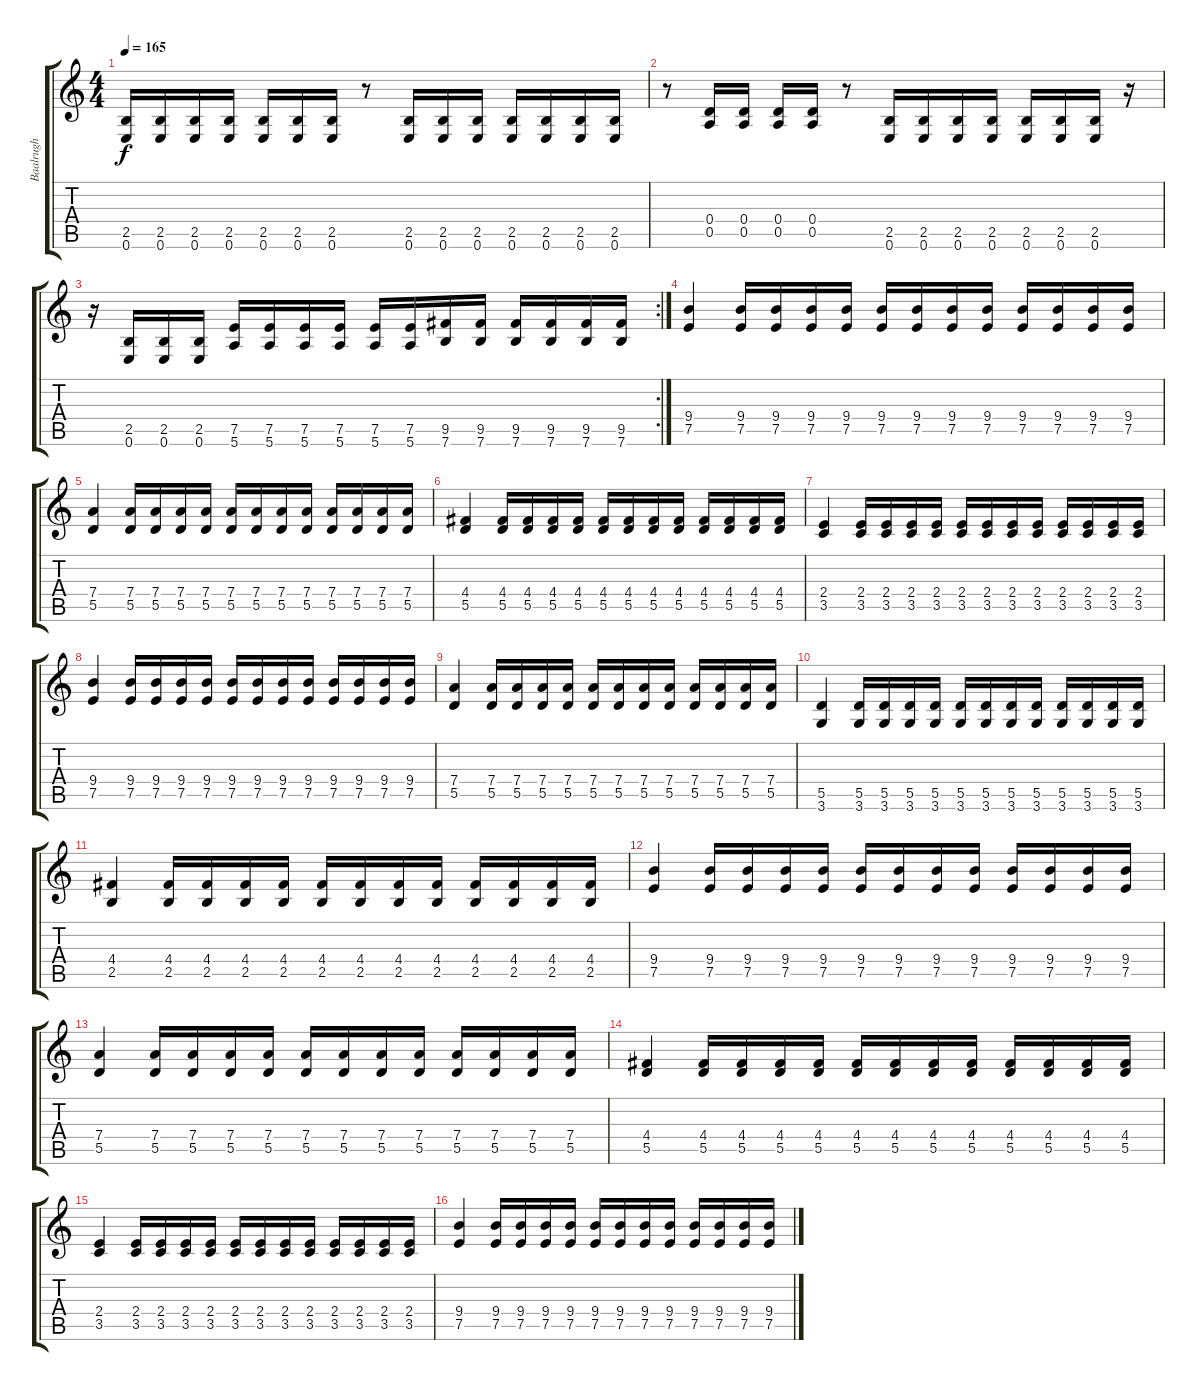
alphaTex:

\track ("Baalrugh" "Baalrugh") {instrument distortionguitar}
\staff {score tabs}
\tuning (E4 B3 G3 D3 A2 E2) {hide}
\ts (4 4)
\tempo 165
\clef g2
\ks c
(2.5 0.6).16{dy f} (2.5 0.6).16 (2.5 0.6).16 (2.5 0.6).16 (2.5 0.6).16 (2.5 0.6).16 (2.5 0.6).16 r.8 (2.5 0.6).16 (2.5 0.6).16 (2.5 0.6).16 (2.5 0.6).16 (2.5 0.6).16 (2.5 0.6).16 (2.5 0.6).16 |
r.8 (0.4 0.5).16 (0.4 0.5).16 (0.4 0.5).16 (0.4 0.5).16 r.8 (2.5 0.6).16 (2.5 0.6).16 (2.5 0.6).16 (2.5 0.6).16 (2.5 0.6).16 (2.5 0.6).16 (2.5 0.6).16 r.16 |
\rc 2
r.16 (2.5 0.6).16 (2.5 0.6).16 (2.5 0.6).16 (7.5 5.6).16 (7.5 5.6).16 (7.5 5.6).16 (7.5 5.6).16 (7.5 5.6).16 (7.5 5.6).16 (9.5 7.6).16 (9.5 7.6).16 (9.5 7.6).16 (9.5 7.6).16 (9.5 7.6).16 (9.5 7.6).16 |
(9.4 7.5).4 (9.4 7.5).16 (9.4 7.5).16 (9.4 7.5).16 (9.4 7.5).16 (9.4 7.5).16 (9.4 7.5).16 (9.4 7.5).16 (9.4 7.5).16 (9.4 7.5).16 (9.4 7.5).16 (9.4 7.5).16 (9.4 7.5).16 |
(7.4 5.5).4 (7.4 5.5).16 (7.4 5.5).16 (7.4 5.5).16 (7.4 5.5).16 (7.4 5.5).16 (7.4 5.5).16 (7.4 5.5).16 (7.4 5.5).16 (7.4 5.5).16 (7.4 5.5).16 (7.4 5.5).16 (7.4 5.5).16 |
(4.4 5.5).4 (4.4 5.5).16 (4.4 5.5).16 (4.4 5.5).16 (4.4 5.5).16 (4.4 5.5).16 (4.4 5.5).16 (4.4 5.5).16 (4.4 5.5).16 (4.4 5.5).16 (4.4 5.5).16 (4.4 5.5).16 (4.4 5.5).16 |
(2.4 3.5).4 (2.4 3.5).16 (2.4 3.5).16 (2.4 3.5).16 (2.4 3.5).16 (2.4 3.5).16 (2.4 3.5).16 (2.4 3.5).16 (2.4 3.5).16 (2.4 3.5).16 (2.4 3.5).16 (2.4 3.5).16 (2.4 3.5).16 |
(9.4 7.5).4 (9.4 7.5).16 (9.4 7.5).16 (9.4 7.5).16 (9.4 7.5).16 (9.4 7.5).16 (9.4 7.5).16 (9.4 7.5).16 (9.4 7.5).16 (9.4 7.5).16 (9.4 7.5).16 (9.4 7.5).16 (9.4 7.5).16 |
(7.4 5.5).4 (7.4 5.5).16 (7.4 5.5).16 (7.4 5.5).16 (7.4 5.5).16 (7.4 5.5).16 (7.4 5.5).16 (7.4 5.5).16 (7.4 5.5).16 (7.4 5.5).16 (7.4 5.5).16 (7.4 5.5).16 (7.4 5.5).16 |
(5.5 3.6).4 (5.5 3.6).16 (5.5 3.6).16 (5.5 3.6).16 (5.5 3.6).16 (5.5 3.6).16 (5.5 3.6).16 (5.5 3.6).16 (5.5 3.6).16 (5.5 3.6).16 (5.5 3.6).16 (5.5 3.6).16 (5.5 3.6).16 |
(4.4 2.5).4 (4.4 2.5).16 (4.4 2.5).16 (4.4 2.5).16 (4.4 2.5).16 (4.4 2.5).16 (4.4 2.5).16 (4.4 2.5).16 (4.4 2.5).16 (4.4 2.5).16 (4.4 2.5).16 (4.4 2.5).16 (4.4 2.5).16 |
(9.4 7.5).4 (9.4 7.5).16 (9.4 7.5).16 (9.4 7.5).16 (9.4 7.5).16 (9.4 7.5).16 (9.4 7.5).16 (9.4 7.5).16 (9.4 7.5).16 (9.4 7.5).16 (9.4 7.5).16 (9.4 7.5).16 (9.4 7.5).16 |
(7.4 5.5).4 (7.4 5.5).16 (7.4 5.5).16 (7.4 5.5).16 (7.4 5.5).16 (7.4 5.5).16 (7.4 5.5).16 (7.4 5.5).16 (7.4 5.5).16 (7.4 5.5).16 (7.4 5.5).16 (7.4 5.5).16 (7.4 5.5).16 |
(4.4 5.5).4 (4.4 5.5).16 (4.4 5.5).16 (4.4 5.5).16 (4.4 5.5).16 (4.4 5.5).16 (4.4 5.5).16 (4.4 5.5).16 (4.4 5.5).16 (4.4 5.5).16 (4.4 5.5).16 (4.4 5.5).16 (4.4 5.5).16 |
(2.4 3.5).4 (2.4 3.5).16 (2.4 3.5).16 (2.4 3.5).16 (2.4 3.5).16 (2.4 3.5).16 (2.4 3.5).16 (2.4 3.5).16 (2.4 3.5).16 (2.4 3.5).16 (2.4 3.5).16 (2.4 3.5).16 (2.4 3.5).16 |
(9.4 7.5).4 (9.4 7.5).16 (9.4 7.5).16 (9.4 7.5).16 (9.4 7.5).16 (9.4 7.5).16 (9.4 7.5).16 (9.4 7.5).16 (9.4 7.5).16 (9.4 7.5).16 (9.4 7.5).16 (9.4 7.5).16 (9.4 7.5).16
